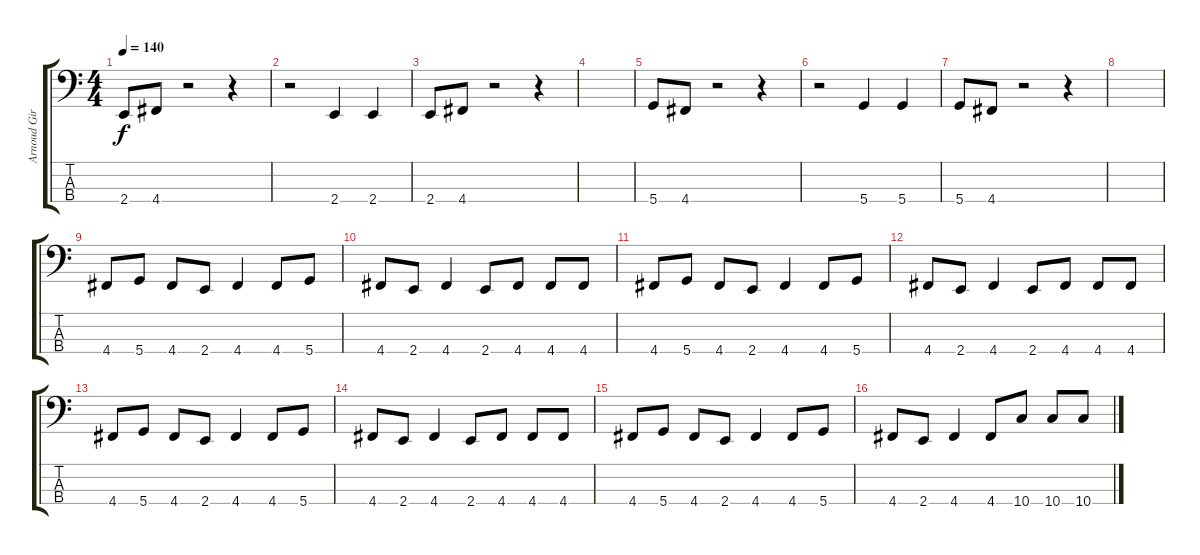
\track ("Arnoud Giroux" "Arnoud Gir") {instrument electricbassfinger}
\staff {score tabs}
\tuning (G2 D2 A1 D1) {hide}
\ts (4 4)
\tempo 140
\clef f4
\ks c
2.4.8{dy f} 4.4.8 r.2 r.4 |
r.2 2.4.4 2.4.4 |
2.4.8 4.4.8 r.2 r.4 |
|
5.4.8 4.4.8 r.2 r.4 |
r.2 5.4.4 5.4.4 |
5.4.8 4.4.8 r.2 r.4 |
|
4.4.8 5.4.8 4.4.8 2.4.8 4.4.4 4.4.8 5.4.8 |
4.4.8 2.4.8 4.4.4 2.4.8 4.4.8 4.4.8 4.4.8 |
4.4.8 5.4.8 4.4.8 2.4.8 4.4.4 4.4.8 5.4.8 |
4.4.8 2.4.8 4.4.4 2.4.8 4.4.8 4.4.8 4.4.8 |
4.4.8 5.4.8 4.4.8 2.4.8 4.4.4 4.4.8 5.4.8 |
4.4.8 2.4.8 4.4.4 2.4.8 4.4.8 4.4.8 4.4.8 |
4.4.8 5.4.8 4.4.8 2.4.8 4.4.4 4.4.8 5.4.8 |
4.4.8 2.4.8 4.4.4 4.4.8 10.4.8 10.4.8 10.4.8
